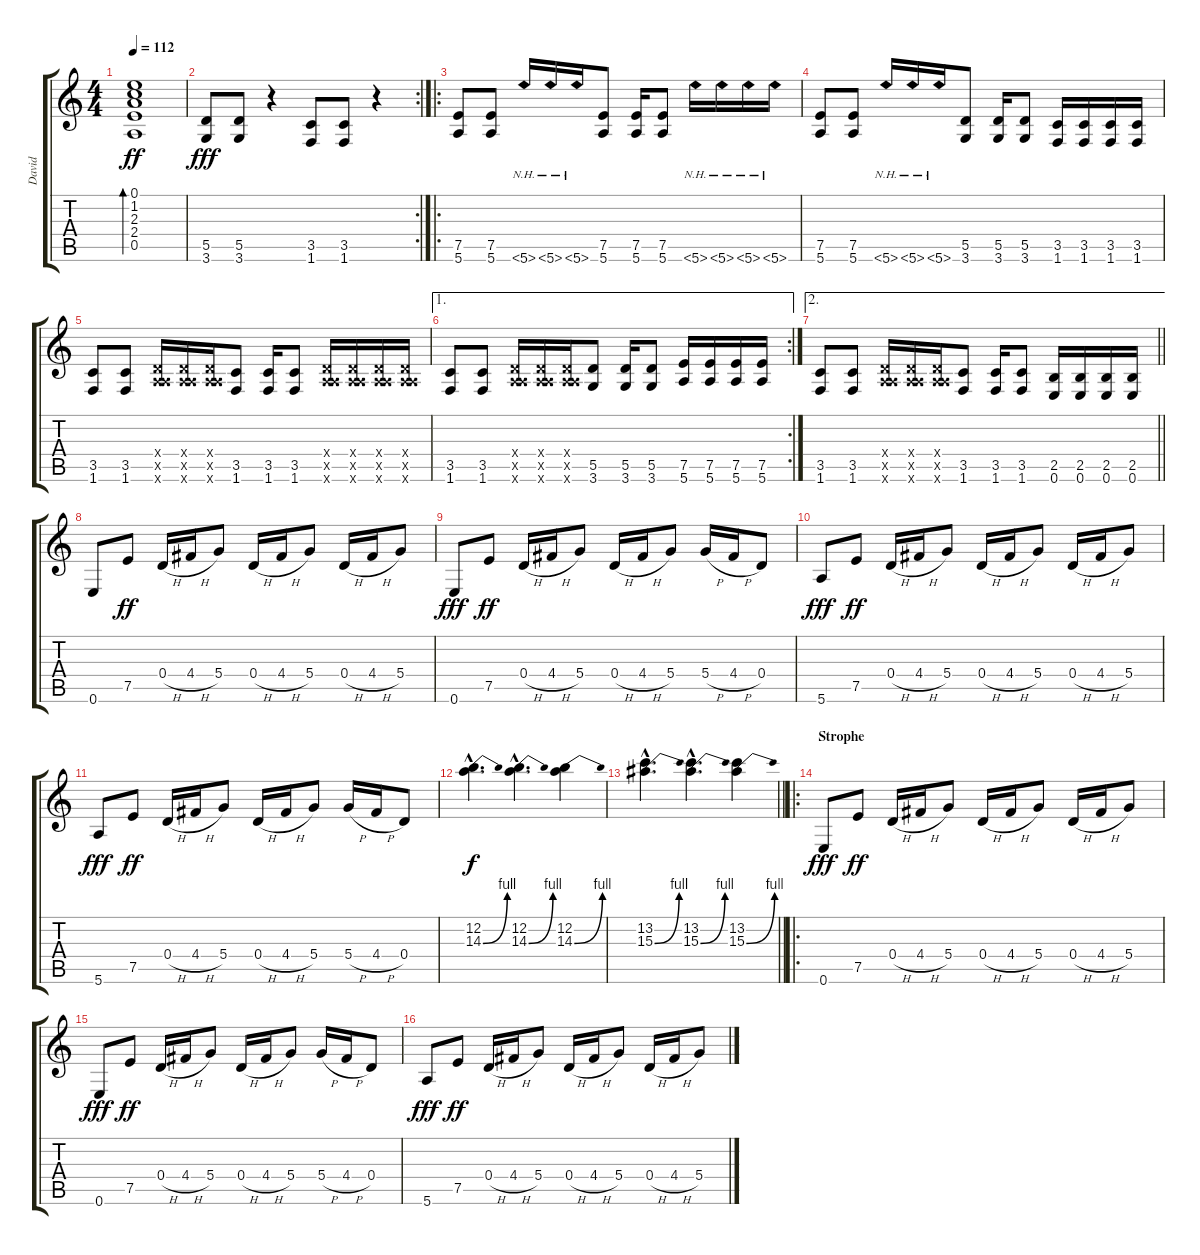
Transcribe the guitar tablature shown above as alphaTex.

\track ("David" "David") {instrument distortionguitar}
\staff {score tabs}
\tuning (E4 B3 G3 D3 A2 E2) {hide}
\ts (4 4)
\tempo 112
\clef g2
\ks c
(0.1 1.2 2.3 2.4 0.5).1{bd 120 dy ff} |
\rc 2
(5.5 3.6).8{dy fff} (5.5 3.6).8 r.4 (3.5 1.6).8 (3.5 1.6).8 r.4 |
\ro
(7.5 5.6).8 (7.5 5.6).8 5.6{nh}.16 5.6{nh}.16 5.6{nh}.16 (7.5 5.6).8 (7.5 5.6).16 (7.5 5.6).8 5.6{nh}.16 5.6{nh}.16 5.6{nh}.16 5.6{nh}.16 |
(7.5 5.6).8 (7.5 5.6).8 5.6{nh}.16 5.6{nh}.16 5.6{nh}.16 (5.5 3.6).8 (5.5 3.6).16 (5.5 3.6).8 (3.5 1.6).16 (3.5 1.6).16 (3.5 1.6).16 (3.5 1.6).16 |
(3.5 1.6).8 (3.5 1.6).8 (0.4{x} 0.5{x} 5.6{x}).16 (0.4{x} 0.5{x} 5.6{x}).16 (0.4{x} 0.5{x} 5.6{x}).16 (3.5 1.6).8 (3.5 1.6).16 (3.5 1.6).8 (0.4{x} 0.5{x} 5.6{x}).16 (0.4{x} 0.5{x} 5.6{x}).16 (0.4{x} 0.5{x} 5.6{x}).16 (0.4{x} 0.5{x} 5.6{x}).16 |
\ae 1
\rc 2
(3.5 1.6).8 (3.5 1.6).8 (0.4{x} 0.5{x} 5.6{x}).16 (0.4{x} 0.5{x} 5.6{x}).16 (0.4{x} 0.5{x} 5.6{x}).16 (5.5 3.6).8 (5.5 3.6).16 (5.5 3.6).8 (7.5 5.6).16 (7.5 5.6).16 (7.5 5.6).16 (7.5 5.6).16 |
\ae 2
\barLineRight lightlight
(3.5 1.6).8 (3.5 1.6).8 (0.4{x} 0.5{x} 5.6{x}).16 (0.4{x} 0.5{x} 5.6{x}).16 (0.4{x} 0.5{x} 5.6{x}).16 (3.5 1.6).8 (3.5 1.6).16 (3.5 1.6).8 (2.5 0.6).16 (2.5 0.6).16 (2.5 0.6).16 (2.5 0.6).16 |
0.6.8 7.5.8{dy ff} 0.4{h}.16 4.4{h}.16 5.4.8 0.4{h}.16 4.4{h}.16 5.4.8 0.4{h}.16 4.4{h}.16 5.4.8 |
0.6.8{dy fff} 7.5.8{dy ff} 0.4{h}.16 4.4{h}.16 5.4.8 0.4{h}.16 4.4{h}.16 5.4.8 5.4{h}.16 4.4{h}.16 0.4.8 |
5.6.8{dy fff} 7.5.8{dy ff} 0.4{h}.16 4.4{h}.16 5.4.8 0.4{h}.16 4.4{h}.16 5.4.8 0.4{h}.16 4.4{h}.16 5.4.8 |
5.6.8{dy fff} 7.5.8{dy ff} 0.4{h}.16 4.4{h}.16 5.4.8 0.4{h}.16 4.4{h}.16 5.4.8 5.4{h}.16 4.4{h}.16 0.4.8 |
(12.2{hac} 14.3{be (bend 0 0 60 4) hac}).4{d dy f} (12.2{hac} 14.3{be (bend 0 0 60 4) hac}).4{d} (12.2 14.3{be (bend 0 0 60 4)}).4 |
\barLineRight lightlight
(13.2{hac} 15.3{be (bend 0 0 60 4) hac}).4{d} (13.2{hac} 15.3{be (bend 0 0 60 4) hac}).4{d} (13.2 15.3{be (bend 0 0 60 4)}).4 |
\ro
\section ("" "Strophe")
0.6.8{dy fff} 7.5.8{dy ff} 0.4{h}.16 4.4{h}.16 5.4.8 0.4{h}.16 4.4{h}.16 5.4.8 0.4{h}.16 4.4{h}.16 5.4.8 |
0.6.8{dy fff} 7.5.8{dy ff} 0.4{h}.16 4.4{h}.16 5.4.8 0.4{h}.16 4.4{h}.16 5.4.8 5.4{h}.16 4.4{h}.16 0.4.8 |
5.6.8{dy fff} 7.5.8{dy ff} 0.4{h}.16 4.4{h}.16 5.4.8 0.4{h}.16 4.4{h}.16 5.4.8 0.4{h}.16 4.4{h}.16 5.4.8
